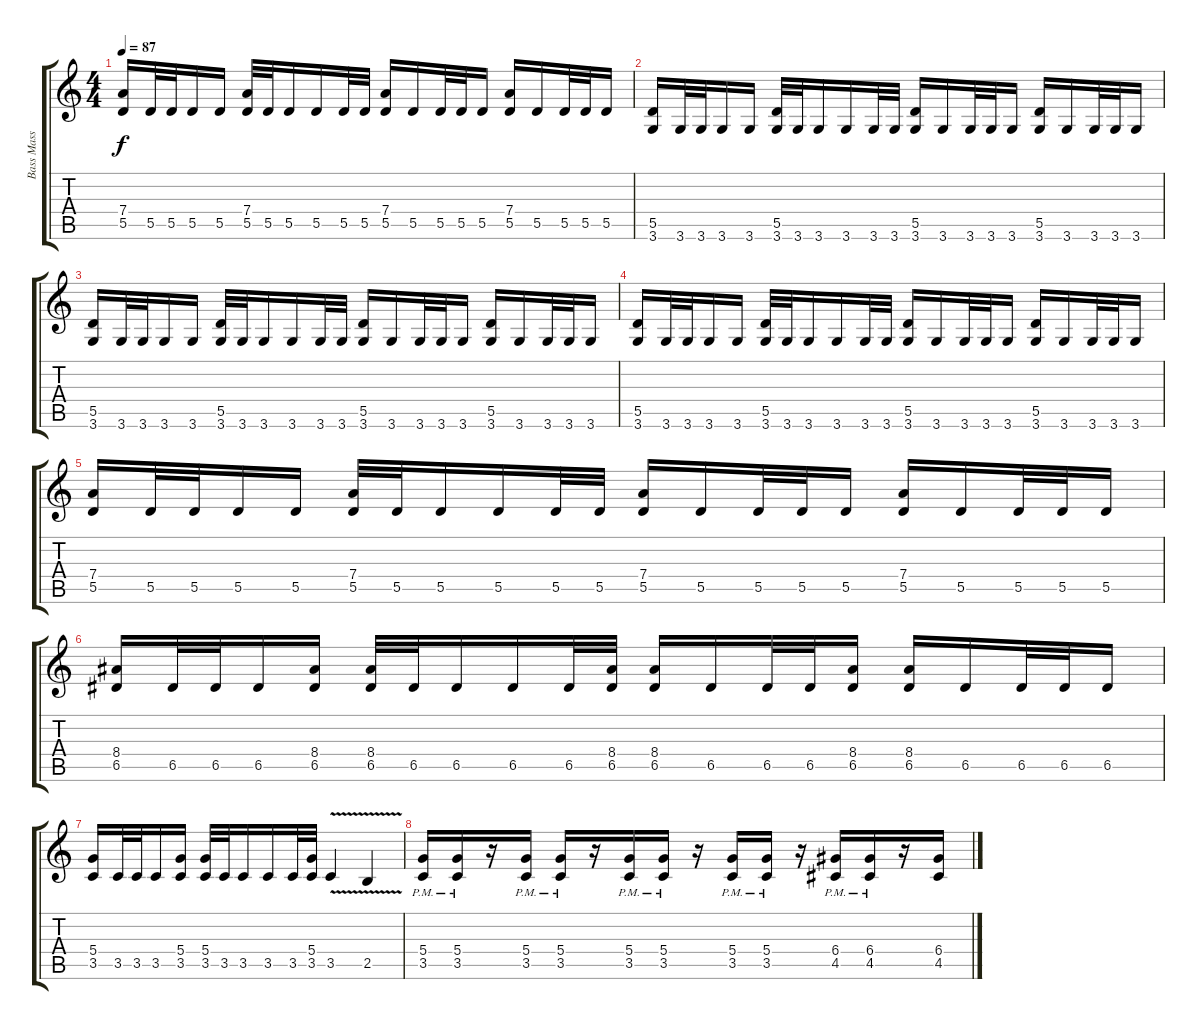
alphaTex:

\track ("Bass Mass" "Bass Mass") {instrument distortionguitar}
\staff {score tabs}
\tuning (E4 B3 G3 D3 A2 E2) {hide}
\ts (4 4)
\tempo 87
\clef g2
\ks c
(7.4 5.5).16{dy f} 5.5.32 5.5.32 5.5.16 5.5.16 (7.4 5.5).32 5.5.32 5.5.16 5.5.16 5.5.32 5.5.32 (7.4 5.5).16 5.5.16 5.5.32 5.5.32 5.5.16 (7.4 5.5).16 5.5.16 5.5.32 5.5.32 5.5.16 |
(5.5 3.6).16 3.6.32 3.6.32 3.6.16 3.6.16 (5.5 3.6).32 3.6.32 3.6.16 3.6.16 3.6.32 3.6.32 (5.5 3.6).16 3.6.16 3.6.32 3.6.32 3.6.16 (5.5 3.6).16 3.6.16 3.6.32 3.6.32 3.6.16 |
(5.5 3.6).16 3.6.32 3.6.32 3.6.16 3.6.16 (5.5 3.6).32 3.6.32 3.6.16 3.6.16 3.6.32 3.6.32 (5.5 3.6).16 3.6.16 3.6.32 3.6.32 3.6.16 (5.5 3.6).16 3.6.16 3.6.32 3.6.32 3.6.16 |
(5.5 3.6).16 3.6.32 3.6.32 3.6.16 3.6.16 (5.5 3.6).32 3.6.32 3.6.16 3.6.16 3.6.32 3.6.32 (5.5 3.6).16 3.6.16 3.6.32 3.6.32 3.6.16 (5.5 3.6).16 3.6.16 3.6.32 3.6.32 3.6.16 |
(7.4 5.5).16 5.5.32 5.5.32 5.5.16 5.5.16 (7.4 5.5).32 5.5.32 5.5.16 5.5.16 5.5.32 5.5.32 (7.4 5.5).16 5.5.16 5.5.32 5.5.32 5.5.16 (7.4 5.5).16 5.5.16 5.5.32 5.5.32 5.5.16 |
(8.4 6.5).16 6.5.32 6.5.32 6.5.16 (8.4 6.5).16 (8.4 6.5).32 6.5.32 6.5.16 6.5.16 6.5.32 (8.4 6.5).32 (8.4 6.5).16 6.5.16 6.5.32 6.5.32 (8.4 6.5).16 (8.4 6.5).16 6.5.16 6.5.32 6.5.32 6.5.16 |
(5.4 3.5).16 3.5.32 3.5.32 3.5.16 (5.4 3.5).16 (5.4 3.5).32 3.5.32 3.5.16 3.5.16 3.5.32 (5.4 3.5).32 3.5{v}.4 2.5{v}.4 |
(5.4{pm} 3.5{pm}).16 (5.4{pm} 3.5{pm}).16 r.16 (5.4{pm} 3.5{pm}).16 (5.4{pm} 3.5{pm}).16 r.16 (5.4{pm} 3.5{pm}).16 (5.4{pm} 3.5{pm}).16 r.16 (5.4{pm} 3.5{pm}).16 (5.4{pm} 3.5{pm}).16 r.16 (6.4{pm} 4.5{pm}).16 (6.4{pm} 4.5{pm}).16 r.16 (6.4 4.5).16
